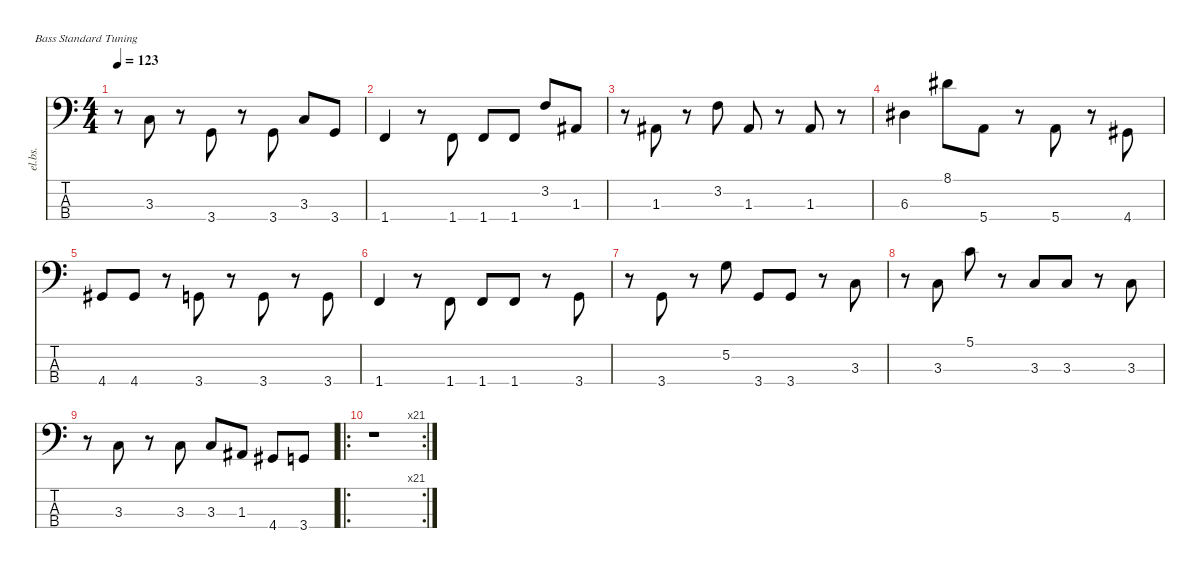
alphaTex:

\defaultSystemsLayout 4
\hideDynamics
\bracketExtendMode nobrackets
\track ("Electric Bass" "el.bs.") {mute instrument electricbassfinger}
\staff {score tabs}
\tuning (G2 D2 A1 E1)
\ts (4 4)
\tempo 123
\clef f4
\ks c
r.8{dy mf beam Down} 3.3.8{beam Up} r.8{beam Down} 3.4.8{beam Up} r.8{beam Down} 3.4.8{beam Up} 3.3.8{beam Up} 3.4.8{beam Up} |
1.4.4{beam Up} r.8{beam Down} 1.4.8{beam Up} 1.4.8{beam Up} 1.4.8{beam Up} 3.2.8{beam Up} 1.3{acc #}.8{beam Up} |
r.8{beam Down} 1.3{acc #}.8{beam Up} r.8{beam Down} 3.2.8{beam Down} 1.3{acc #}.8{beam Up} r.8{beam Down} 1.3{acc #}.8{beam Up} r.8{beam Down} |
6.3{acc #}.4{beam Down} 8.1{acc #}.8{beam Down} 5.4.8{beam Down} r.8{beam Down} 5.4.8{beam Up} r.8{beam Down} 4.4{acc #}.8{beam Up} |
4.4{acc #}.8{beam Up} 4.4{acc #}.8{beam Up} r.8{beam Down} 3.4.8{beam Up} r.8{beam Down} 3.4.8{beam Up} r.8{beam Down} 3.4.8{beam Up} |
1.4.4{beam Up} r.8{beam Down} 1.4.8{beam Up} 1.4.8{beam Up} 1.4.8{beam Up} r.8{beam Down} 3.4.8{beam Up} |
r.8{beam Down} 3.4.8{beam Up} r.8{beam Down} 5.2.8{beam Down} 3.4.8{beam Up} 3.4.8{beam Up} r.8{beam Down} 3.3.8{beam Up} |
r.8{beam Down} 3.3.8{beam Up} 5.1.8{beam Down} r.8{beam Down} 3.3.8{beam Up} 3.3.8{beam Up} r.8{beam Down} 3.3.8{beam Up} |
r.8{beam Down} 3.3.8{beam Up} r.8{beam Down} 3.3.8{beam Up} 3.3.8{beam Up} 1.3{acc #}.8{beam Up} 4.4{acc #}.8{beam Up} 3.4.8{beam Up} |
\ro
\rc 21
r.1{beam Down}
